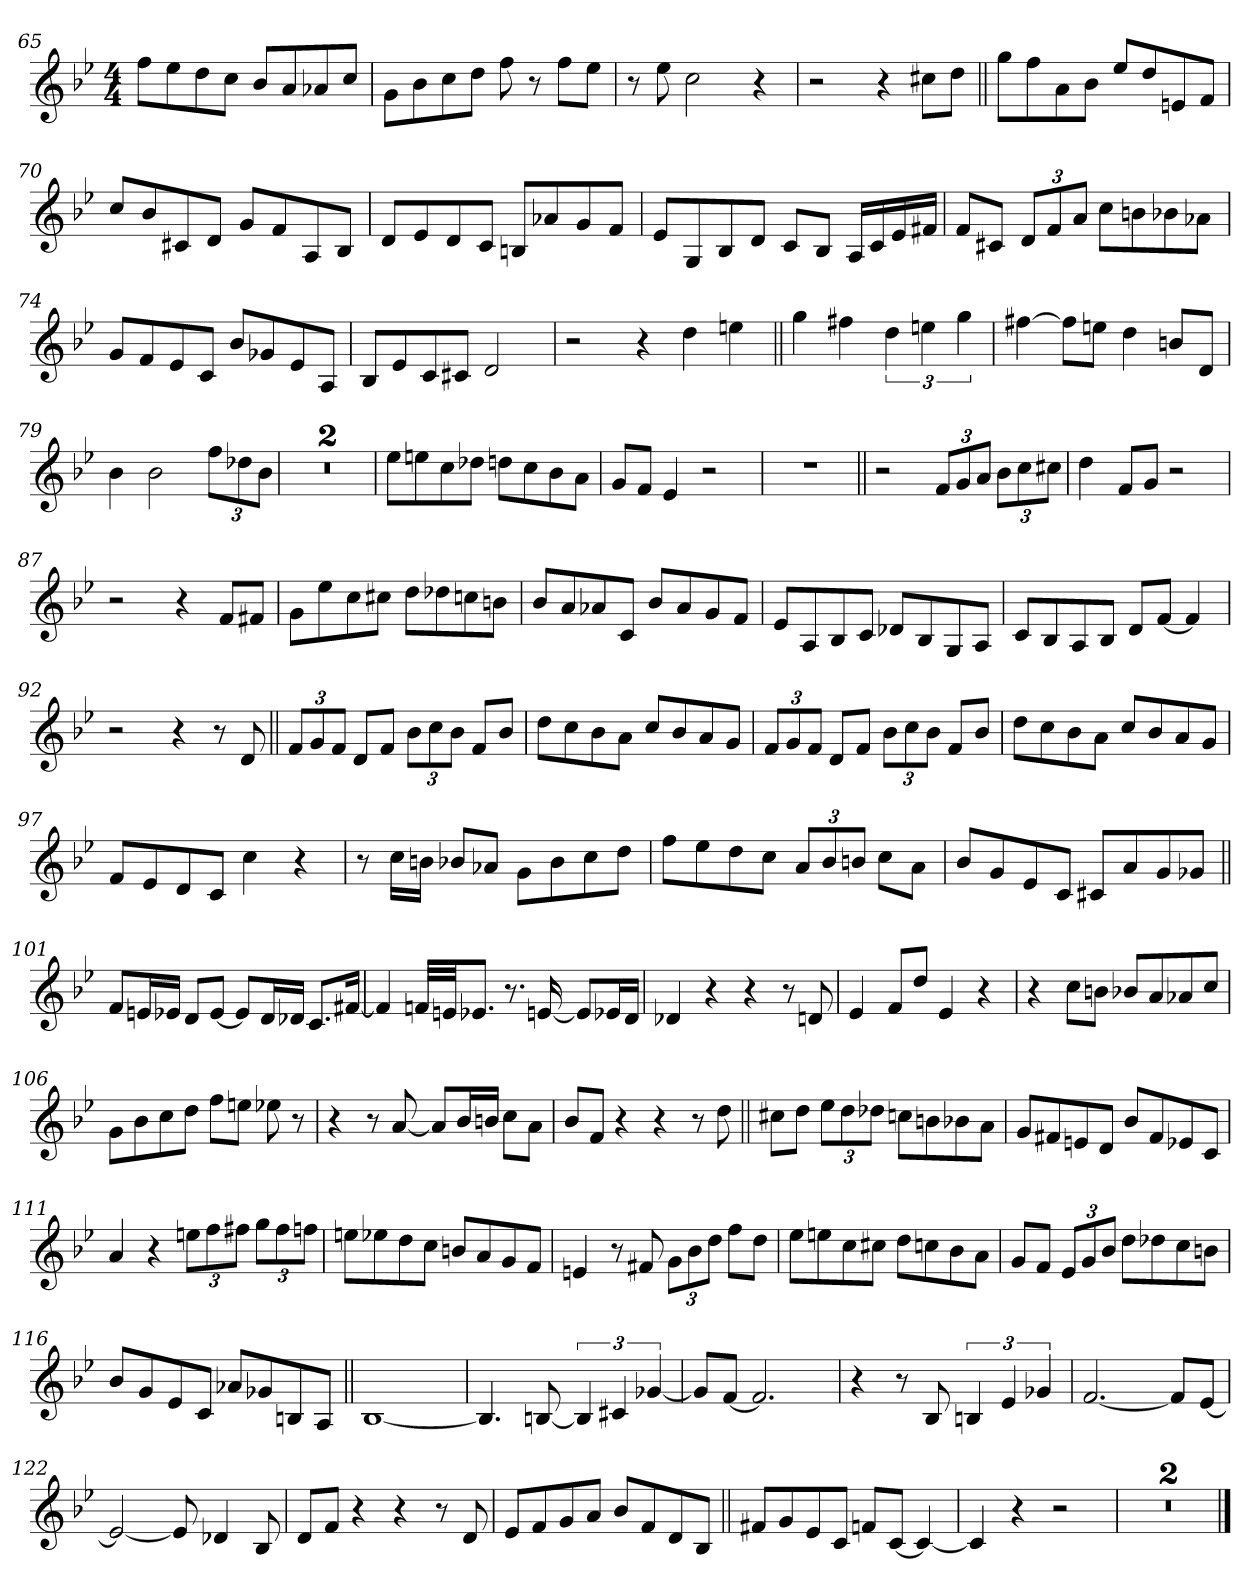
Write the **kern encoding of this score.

**kern
*part1
*staff1
!!LO:PB:g=z
*clefG2
*k[b-e-]
*B-:
*M4/4
=65
8ff\L
8ee-\
8dd\
8cc\J
8b-/L
8a/
8a-X/
8cc/J
=66
8g\L
8b-\
8cc\
8dd\J
8ff\
8r
8ff\L
8ee-\J
=67
8r
8ee-\
2cc\
4r
=68
2r
4r
8cc#X\L
8dd\J
!!LO:LB:g=z
=69||
8gg\L
8ff\
8a\
8b-\J
8ee-/L
8dd/
8en/
8f/J
=70
8cc/L
8b-/
8c#X/
8d/J
8g/L
8f/
8A/
8B-/J
=71
8d/L
8e-/
8d/
8c/J
8Bn/L
8a-X/
8g/
8f/J
=72
8e-/L
8G/
8B-/
8d/J
8c/L
8B-/J
16A/LL
16c/
16e-/
16f#X/JJ
!!LO:LB:g=z
=73
8f/L
8c#X/J
12d/L
12f/
12a/J
8cc\L
8bn\
8b-X\
8a-X\J
=74
8g/L
8f/
8e-/
8c/J
8b-/L
8g-X/
8e-/
8A/J
=75
8B-/L
8e-/
8c/
8c#X/J
2d/
=76
2r
4r
4dd\
4een\
!!LO:LB:g=z
=77||
4gg\
4ff#X\
6dd\
6een\
6gg\
=78
[4ff#X\
8ff#\L]
8een\J
4dd\
8bn/L
8d/J
=79
4b-\
2b-\
12ff\L
12dd-X\
12b-\J
=80
1r
!!LO:LB:g=z
=81
1r
=82
8ee-\L
8een\
8cc\
8dd-X\J
8ddn\L
8cc\
8b-\
8a\J
=83
8g/L
8f/J
4e-/
2r
=84
1r
!!LO:LB:g=z
=85||
2r
12f/L
12g/
12a/J
12b-\L
12cc\
12cc#X\J
=86
4dd\
8f/L
8g/J
2r
=87
2r
4r
8f/L
8f#X/J
=88
8g\L
8ee-\
8cc\
8cc#X\J
8dd\L
8dd-X\
8ccn\
8bn\J
!!LO:LB:g=z
=89
8b-/L
8a/
8a-X/
8c/J
8b-/L
8a-/
8g/
8f/J
=90
8e-/L
8A/
8B-/
8c/J
8d-X/L
8B-/
8G/
8A/J
=91
8c/L
8B-/
8A/
8B-/J
8d/L
[8f/J
4f/]
=92
2r
4r
8r
8d/
!!LO:LB:g=z
=93||
12f/L
12g/
12f/J
8d/L
8f/J
12b-\L
12cc\
12b-\J
8f/L
8b-/J
=94
8dd\L
8cc\
8b-\
8a\J
8cc/L
8b-/
8a/
8g/J
=95
12f/L
12g/
12f/J
8d/L
8f/J
12b-\L
12cc\
12b-\J
8f/L
8b-/J
=96
8dd\L
8cc\
8b-\
8a\J
8cc/L
8b-/
8a/
8g/J
!!LO:PB:g=z
=97
8f/L
8e-/
8d/
8c/J
4cc\
4r
=98
8r
16cc\LL
16bn\JJ
8b-X/L
8a-X/J
8g\L
8b-\
8cc\
8dd\J
=99
8ff\L
8ee-\
8dd\
8cc\J
12a/L
12b-/
12bn/J
8cc\L
8a\J
=100
8b-/L
8g/
8e-/
8c/J
8c#X/L
8a/
8g/
8g-X/J
!!LO:LB:g=z
=101||
8f/L
16en/L
16e-X/JJ
8d/L
[8e-/J
8e-/L]
16d/L
16d-X/JJ
8.c/L
[16f#X/Jk
=102
4f#/]
32fn/LLL
32en/JJ
8.e-X/J
8.r
[16en/
8e/L]
16e-X/L
16d/JJ
=103
4d-X/
4r
4r
8r
8dn/
=104
4e-/
8f/L
8dd/J
4e-/
4r
!!LO:LB:g=z
=105
4r
8cc\L
8bn\J
8b-X/L
8a/
8a-X/
8cc/J
=106
8g\L
8b-\
8cc\
8dd\J
8ff\L
8een\J
8ee-X\
8r
=107
4r
8r
[8a/
8a/L]
16b-/L
16bn/JJ
8cc\L
8a\J
=108
8b-/L
8f/J
4r
4r
8r
8dd\
!!LO:LB:g=z
=109||
8cc#X\L
8dd\J
12ee-\L
12dd\
12dd-X\J
8ccn\L
8bn\
8b-X\
8a\J
=110
8g/L
8f#X/
8en/
8d/J
8b-/L
8f#/
8e-X/
8c/J
=111
4a/
4r
12een\L
12ff\
12ff#X\J
12gg\L
12ff#\
12ffn\J
=112
8een\L
8ee-X\
8dd\
8cc\J
8bn/L
8a/
8g/
8f/J
!!LO:LB:g=z
=113
4en/
8r
8f#X/
12g\L
12b-\
12dd\J
8ff\L
8dd\J
=114
8ee-\L
8een\
8cc\
8cc#X\J
8dd\L
8ccn\
8b-\
8a\J
=115
8g/L
8f/J
12e-/L
12g/
12b-/J
8dd\L
8dd-X\
8cc\
8bn\J
=116
8b-/L
8g/
8e-/
8c/J
8a-X/L
8g-X/
8Bn/
8A/J
!!LO:LB:g=z
=117||
[1B-
=118
4.B-/]
[8Bn/
6B/]
6c#X/
[6g-X/
=119
8g-/L]
[8f/J
2.f/]
=120
4r
8r
8B-/
6Bn/
6e-/
6g-X/
!!LO:LB:g=z
=121
[2.f/
8f/L]
[8e-/J
=122
2e-/_
8e-/]
4d-X/
8B-/
=123
8d/L
8f/J
4r
4r
8r
8d/
=124
8e-/L
8f/
8g/
8a/J
8b-/L
8f/
8d/
8B-/J
!!LO:LB:g=z
=125||
8f#X/L
8g/
8e-/
8c/J
8fn/L
[8c/J
4c/_
=126
4c/]
4r
2r
=127
1r
=128
1r
==
*-
